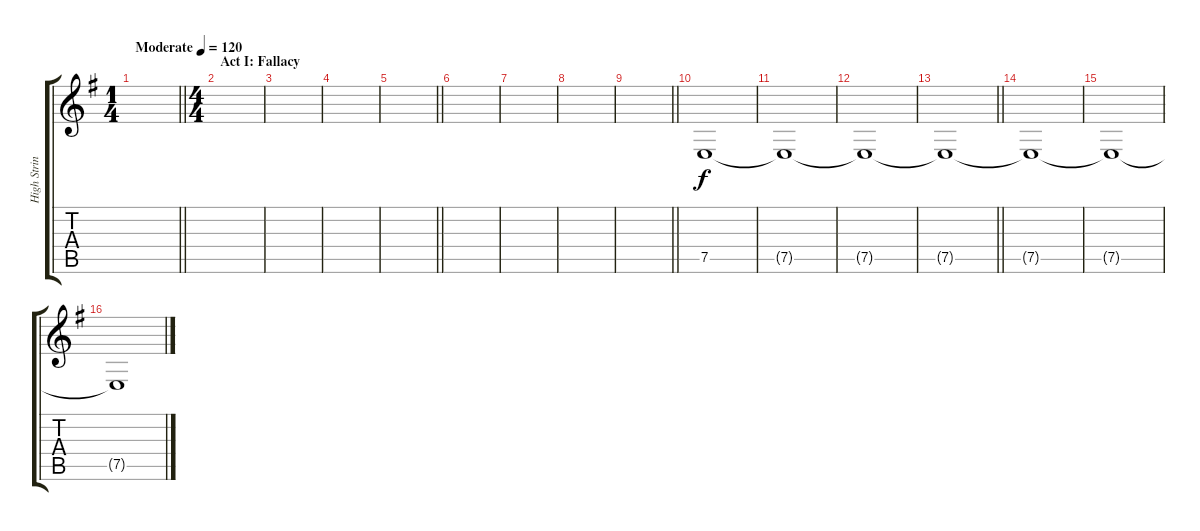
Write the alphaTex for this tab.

\track ("High Strings Standard" "High Strin") {instrument stringensemble1}
\staff {score tabs}
\tuning (E4 B3 G3 D3 A2 E2) {hide}
\ts (1 4)
\tempo (120 "Moderate")
\clef g2
\barLineRight lightlight
\ks eminor
|
\ts (4 4)
\section ("" "Act I: Fallacy")
|
|
|
\barLineRight lightlight
|
|
|
|
\barLineRight lightlight
|
7.5.1{volume 12} |
7.5{t}.1 |
7.5{t}.1 |
\barLineRight lightlight
7.5{t}.1 |
7.5{t}.1{volume 16} |
7.5{t}.1 |
7.5{t}.1
